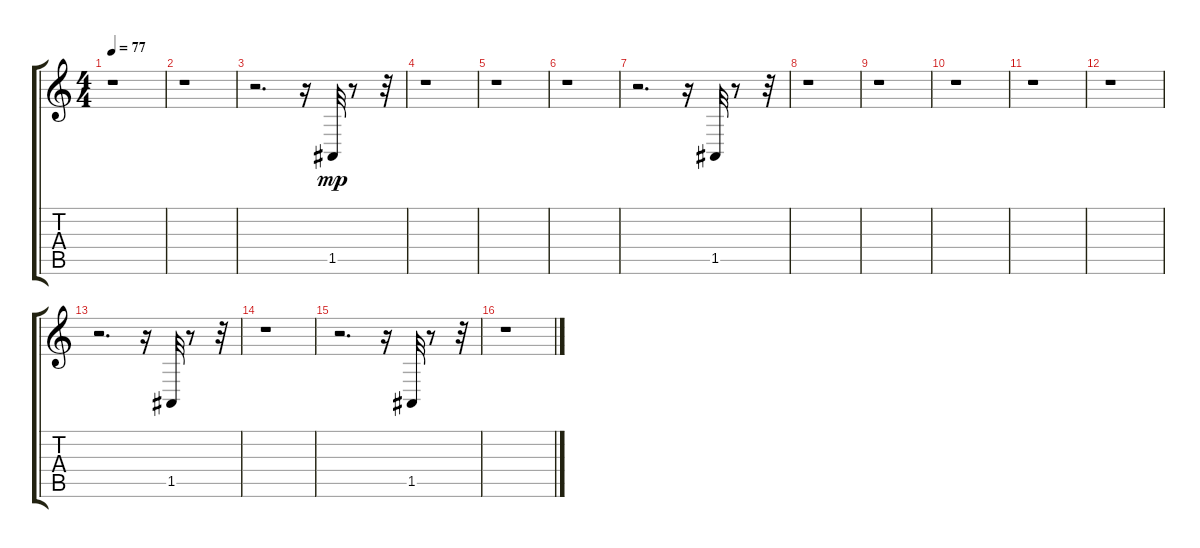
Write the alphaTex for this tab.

\track "" {instrument acousticgrandpiano}
\staff {score tabs}
\tuning (E4 B3 G3 D3 A2 E2) {hide}
\ts (4 4)
\tempo 77
\clef g2
\ks c
r.1{dy mp} |
r.1 |
r.2{d} r.16 1.5.32 r.8 r.32 |
r.1 |
r.1 |
r.1 |
r.2{d} r.16 1.5.32 r.8 r.32 |
r.1 |
r.1 |
r.1 |
r.1 |
r.1 |
r.2{d} r.16 1.5.32 r.8 r.32 |
r.1 |
r.2{d} r.16 1.5.32 r.8 r.32 |
r.1
